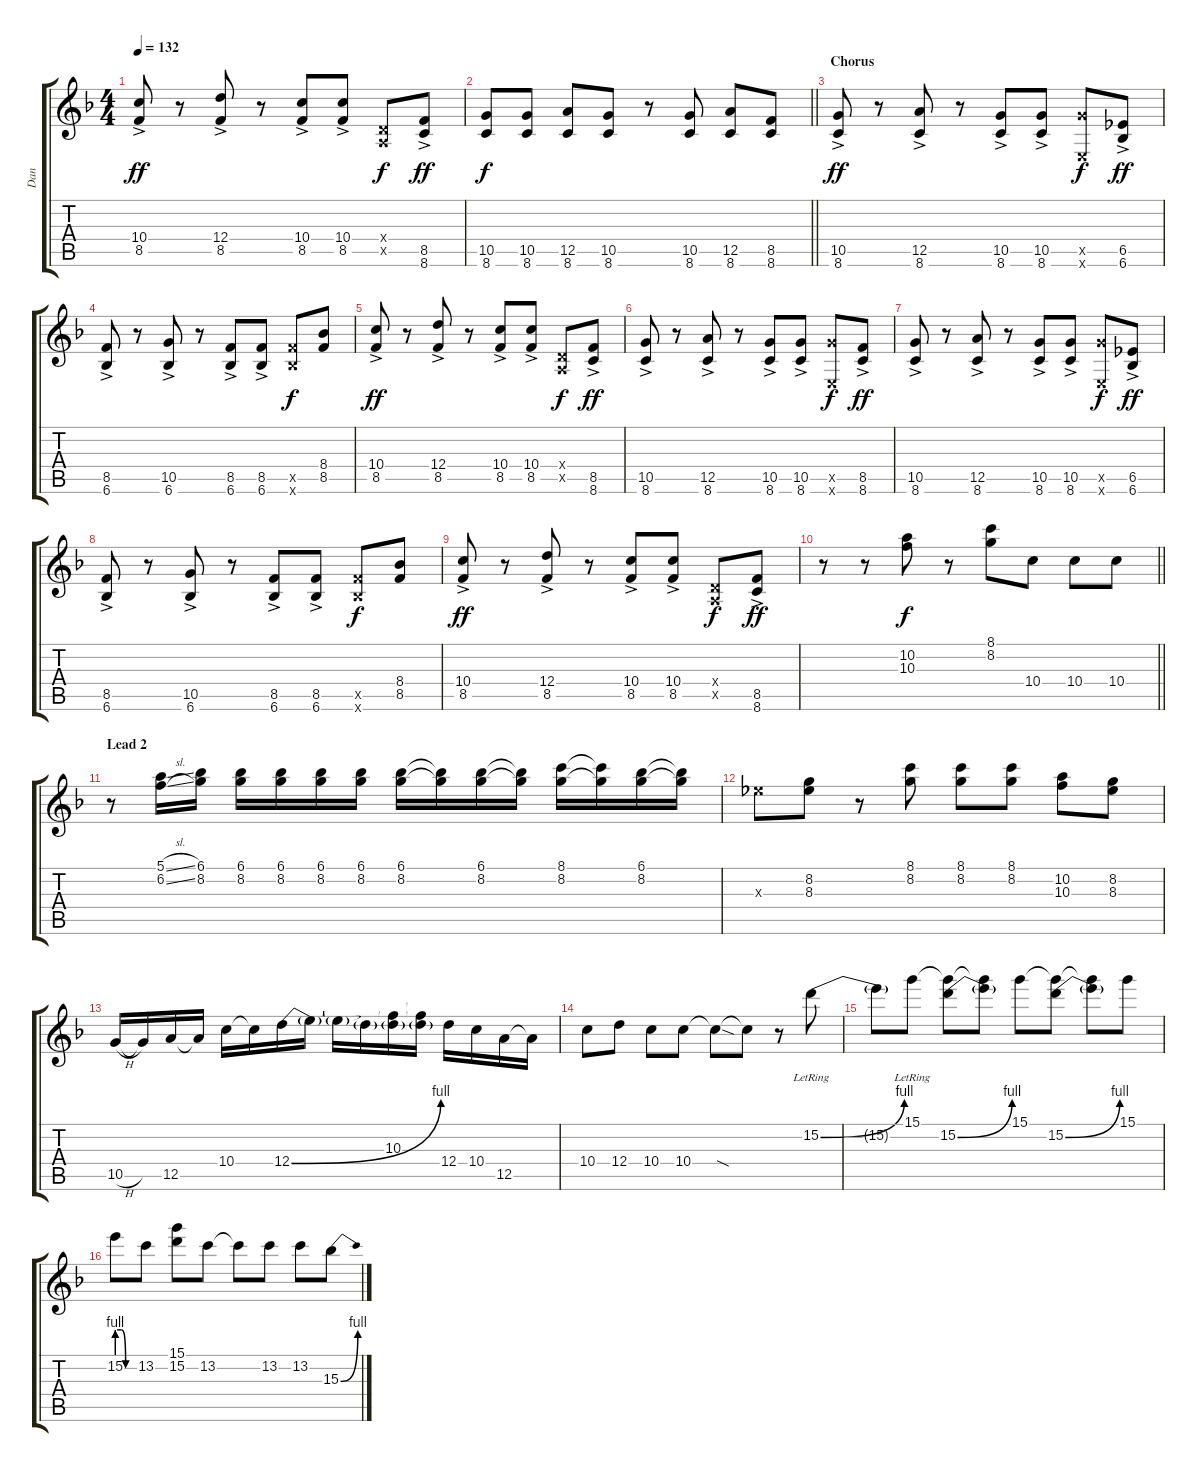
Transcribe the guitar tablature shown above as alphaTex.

\track ("Dan" "Dan") {instrument distortionguitar}
\staff {score tabs}
\tuning (E4 B3 G3 D3 A2 E2) {hide}
\ts (4 4)
\tempo 132
\clef g2
\ks f
(10.4{ac} 8.5{ac}).8{dy ff} r.8 (12.4{ac} 8.5{ac}).8 r.8 (10.4{ac} 8.5{ac}).8 (10.4{ac} 8.5{ac}).8 (0.4{x} 0.5{x}).8{dy f} (8.5{ac} 8.6{ac}).8{dy ff} |
\barLineRight lightlight
(10.5 8.6).8{dy f} (10.5 8.6).8 (12.5 8.6).8 (10.5 8.6).8 r.8 (10.5 8.6).8 (12.5 8.6).8 (8.5 8.6).8 |
\section ("" "Chorus")
(10.5{ac} 8.6).8{dy ff} r.8 (12.5{ac} 8.6).8 r.8 (10.5{ac} 8.6).8 (10.5{ac} 8.6).8 (10.5{x} 0.6{x}).8{dy f} (6.5{ac} 6.6).8{dy ff} |
(8.5{ac} 6.6).8 r.8 (10.5{ac} 6.6).8 r.8 (8.5{ac} 6.6).8 (8.5{ac} 6.6).8 (8.5{x} 6.6{x}).8{dy f} (8.4 8.5).8 |
(10.4{ac} 8.5).8{dy ff} r.8 (12.4{ac} 8.5).8 r.8 (10.4{ac} 8.5).8 (10.4{ac} 8.5).8 (0.4{x} 0.5{x}).8{dy f} (8.5{ac} 8.6).8{dy ff} |
(10.5{ac} 8.6).8 r.8 (12.5{ac} 8.6).8 r.8 (10.5{ac} 8.6).8 (10.5{ac} 8.6).8 (10.5{x} 0.6{x}).8{dy f} (8.5{ac} 8.6).8{dy ff} |
(10.5{ac} 8.6).8 r.8 (12.5{ac} 8.6).8 r.8 (10.5{ac} 8.6).8 (10.5{ac} 8.6).8 (10.5{x} 0.6{x}).8{dy f} (6.5{ac} 6.6).8{dy ff} |
(8.5{ac} 6.6).8 r.8 (10.5{ac} 6.6).8 r.8 (8.5{ac} 6.6).8 (8.5{ac} 6.6).8 (8.5{x} 6.6{x}).8{dy f} (8.4 8.5).8 |
(10.4{ac} 8.5).8{dy ff} r.8 (12.4{ac} 8.5).8 r.8 (10.4{ac} 8.5).8 (10.4{ac} 8.5).8 (0.4{x} 0.5{x}).8{dy f} (8.5{ac} 8.6).8{dy ff} |
\barLineRight lightlight
r.8 r.8 (10.2 10.3).8{dy f} r.8 (8.1 8.2).8 10.4.8 10.4.8 10.4.8 |
\section ("" "Lead 2")
r.8 (5.1{sl} 6.2{sl}).16 (6.1 8.2).16 (6.1 8.2).16 (6.1 8.2).16 (6.1 8.2).16 (6.1 8.2).16 (6.1 8.2).16 (6.1{t} 8.2{t}).16 (6.1 8.2).16 (6.1{t} 8.2{t}).16 (8.1 8.2).16 (8.1{t} 8.2{t}).16 (6.1 8.2).16 (6.1{t} 8.2{t}).16 |
8.3{x}.8 (8.2 8.3).8 r.8 (8.1 8.2).8 (8.1 8.2).8 (8.1 8.2).8 (10.2 10.3).8 (8.2 8.3).8 |
10.5{h}.16 10.5{t}.16 12.5.16 12.5{t}.16 10.4.16 10.4{t}.16 12.4{be (bend 0 0 60 4)}.16 12.4{t}.16 12.4{t}.16 12.4{t}.16 (10.3 12.4{t}).16 (10.3{t} 12.4{t}).16 12.4.16 10.4.16 12.5.16 12.5{t}.16 |
10.4.8 12.4.8 10.4.8 10.4.8 10.4{sod t}.8 10.4{t}.8 r.8 15.2{be (bend 0 0 60 4) lr}.8 |
15.2{t}.8 15.1{lr}.8 (15.1{t} 15.2{be (bend 0 0 60 4)}).8 (15.1{t} 15.2{t}).8 15.1.8 (15.1{t} 15.2{be (bend 0 0 60 4)}).8 (15.1{t} 15.2{t}).8 15.1.8 |
15.2{be (custom 0 4 15 4 30 0 60 0)}.8 13.2.8 (15.1 15.2).8 13.2.8 13.2{t}.8 13.2.8 13.2.8 15.3{be (bend 0 0 60 4)}.8
